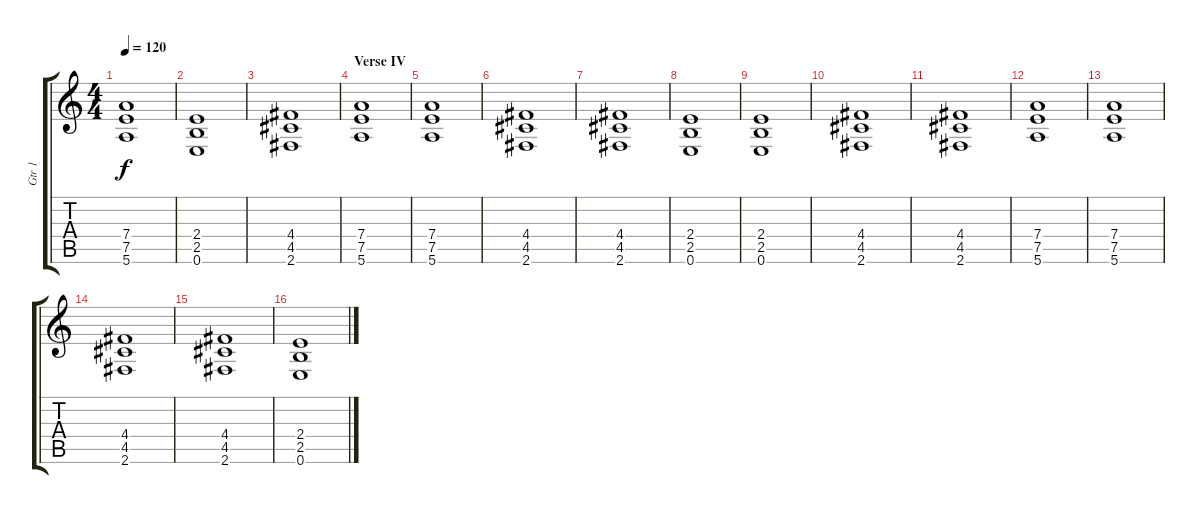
\track ("Gtr 1" "Gtr 1") {instrument overdrivenguitar}
\staff {score tabs}
\tuning (E4 B3 G3 D3 A2 E2) {hide}
\ts (4 4)
\tempo 120
\clef g2
\ks c
(7.4 7.5 5.6).1{dy f} |
(2.4 2.5 0.6).1 |
(4.4 4.5 2.6).1 |
\section ("" "Verse IV")
(7.4 7.5 5.6).1 |
(7.4 7.5 5.6).1 |
(4.4 4.5 2.6).1 |
(4.4 4.5 2.6).1 |
(2.4 2.5 0.6).1 |
(2.4 2.5 0.6).1 |
(4.4 4.5 2.6).1 |
(4.4 4.5 2.6).1 |
(7.4 7.5 5.6).1 |
(7.4 7.5 5.6).1 |
(4.4 4.5 2.6).1 |
(4.4 4.5 2.6).1 |
(2.4 2.5 0.6).1
